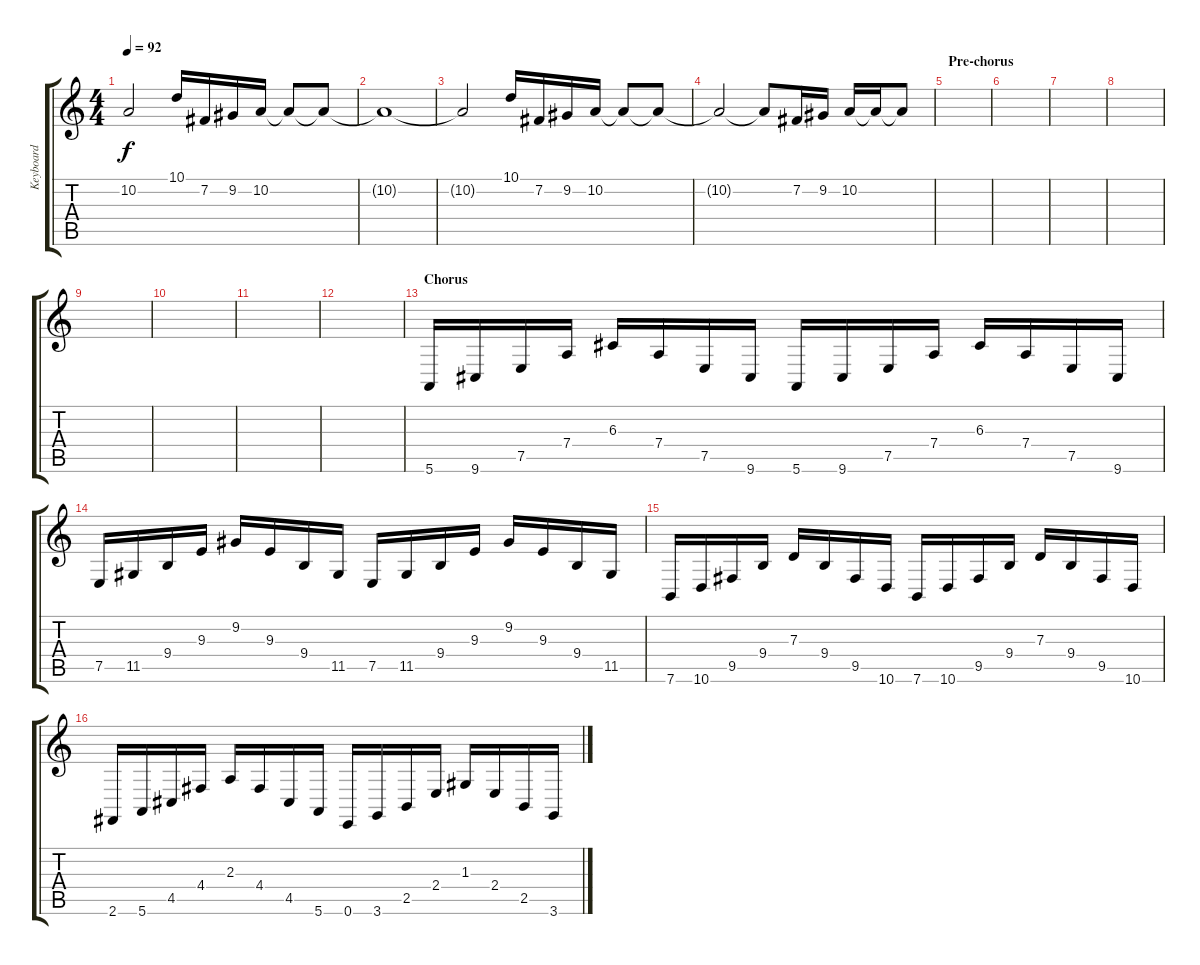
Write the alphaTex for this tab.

\track ("Keyboard" "Keyboard") {instrument acousticgrandpiano}
\staff {score tabs}
\tuning (E4 B3 G3 D3 A2 E2) {hide}
\ts (4 4)
\tempo 92
\clef g2
\ks c
10.2{t}.2{dy f} 10.1.16 7.2.16 9.2.16 10.2.16 10.2{t}.8 10.2{t}.8 |
10.2{t}.1 |
10.2{t}.2 10.1.16 7.2.16 9.2.16 10.2.16 10.2{t}.8 10.2{t}.8 |
10.2{t}.2 10.2{t}.8 7.2.16 9.2.16 10.2.16 10.2{t}.16 10.2{t}.8 |
\section ("" "Pre-chorus")
|
|
|
|
|
|
|
|
\section ("" "Chorus")
5.6.16 9.6.16 7.5.16 7.4.16 6.3.16 7.4.16 7.5.16 9.6.16 5.6.16 9.6.16 7.5.16 7.4.16 6.3.16 7.4.16 7.5.16 9.6.16 |
7.5.16 11.5.16 9.4.16 9.3.16 9.2.16 9.3.16 9.4.16 11.5.16 7.5.16 11.5.16 9.4.16 9.3.16 9.2.16 9.3.16 9.4.16 11.5.16 |
7.6.16 10.6.16 9.5.16 9.4.16 7.3.16 9.4.16 9.5.16 10.6.16 7.6.16 10.6.16 9.5.16 9.4.16 7.3.16 9.4.16 9.5.16 10.6.16 |
2.6.16 5.6.16 4.5.16 4.4.16 2.3.16 4.4.16 4.5.16 5.6.16 0.6.16 3.6.16 2.5.16 2.4.16 1.3.16 2.4.16 2.5.16 3.6.16
